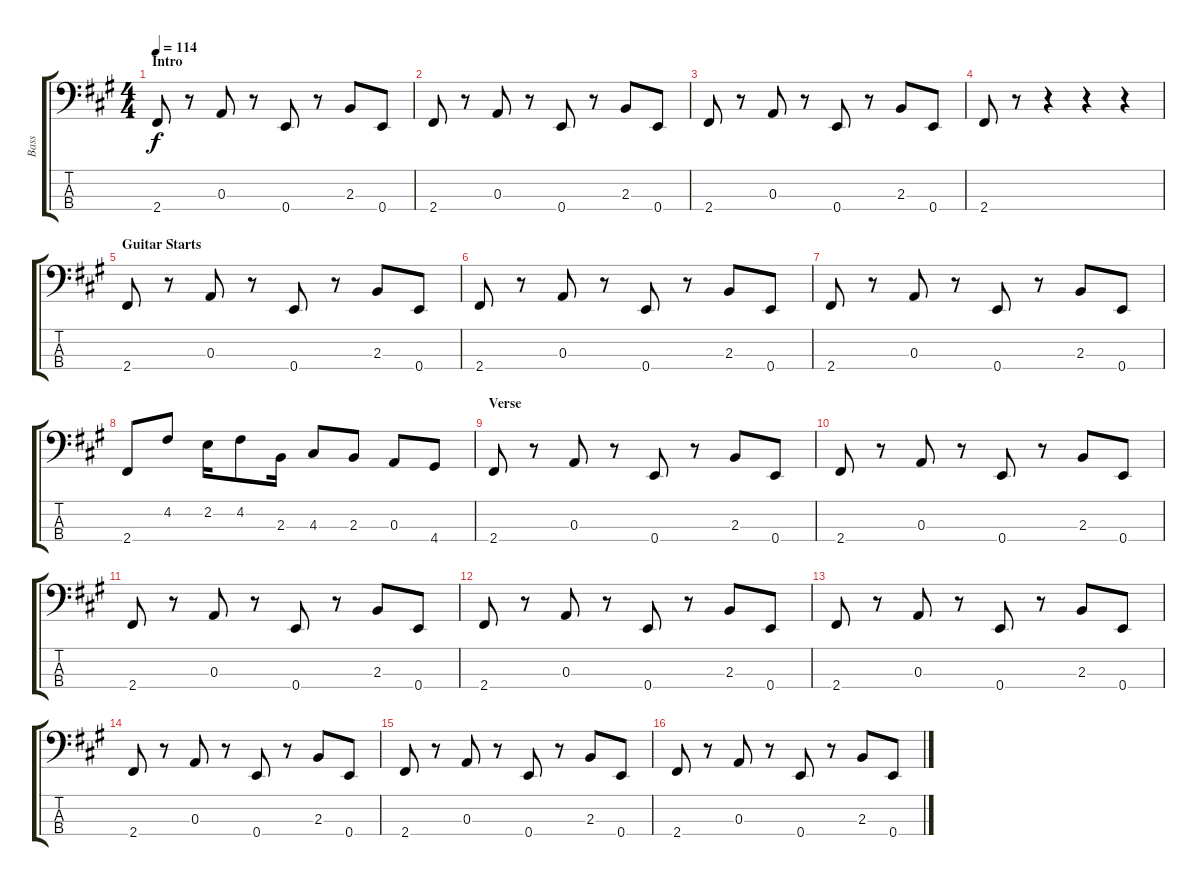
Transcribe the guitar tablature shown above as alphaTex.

\track ("Bass" "Bass") {instrument electricbasspick}
\staff {score tabs}
\tuning (G2 D2 A1 E1) {hide}
\ts (4 4)
\section ("" "Intro")
\tempo 114
\clef f4
\ks a
2.4.8{dy f instrument electricbasspick} r.8 0.3.8 r.8 0.4.8 r.8 2.3.8 0.4.8 |
2.4.8 r.8 0.3.8 r.8 0.4.8 r.8 2.3.8 0.4.8 |
2.4.8 r.8 0.3.8 r.8 0.4.8 r.8 2.3.8 0.4.8 |
2.4.8 r.8 r.4 r.4 r.4 |
\section ("" "Guitar Starts")
2.4.8 r.8 0.3.8 r.8 0.4.8 r.8 2.3.8 0.4.8 |
2.4.8 r.8 0.3.8 r.8 0.4.8 r.8 2.3.8 0.4.8 |
2.4.8 r.8 0.3.8 r.8 0.4.8 r.8 2.3.8 0.4.8 |
2.4.8 4.2.8 2.2.16 4.2.8 2.3.16 4.3.8 2.3.8 0.3.8 4.4.8 |
\section ("" "Verse")
2.4.8 r.8 0.3.8 r.8 0.4.8 r.8 2.3.8 0.4.8 |
2.4.8 r.8 0.3.8 r.8 0.4.8 r.8 2.3.8 0.4.8 |
2.4.8 r.8 0.3.8 r.8 0.4.8 r.8 2.3.8 0.4.8 |
2.4.8 r.8 0.3.8 r.8 0.4.8 r.8 2.3.8 0.4.8 |
2.4.8 r.8 0.3.8 r.8 0.4.8 r.8 2.3.8 0.4.8 |
2.4.8 r.8 0.3.8 r.8 0.4.8 r.8 2.3.8 0.4.8 |
2.4.8 r.8 0.3.8 r.8 0.4.8 r.8 2.3.8 0.4.8 |
2.4.8 r.8 0.3.8 r.8 0.4.8 r.8 2.3.8 0.4.8
